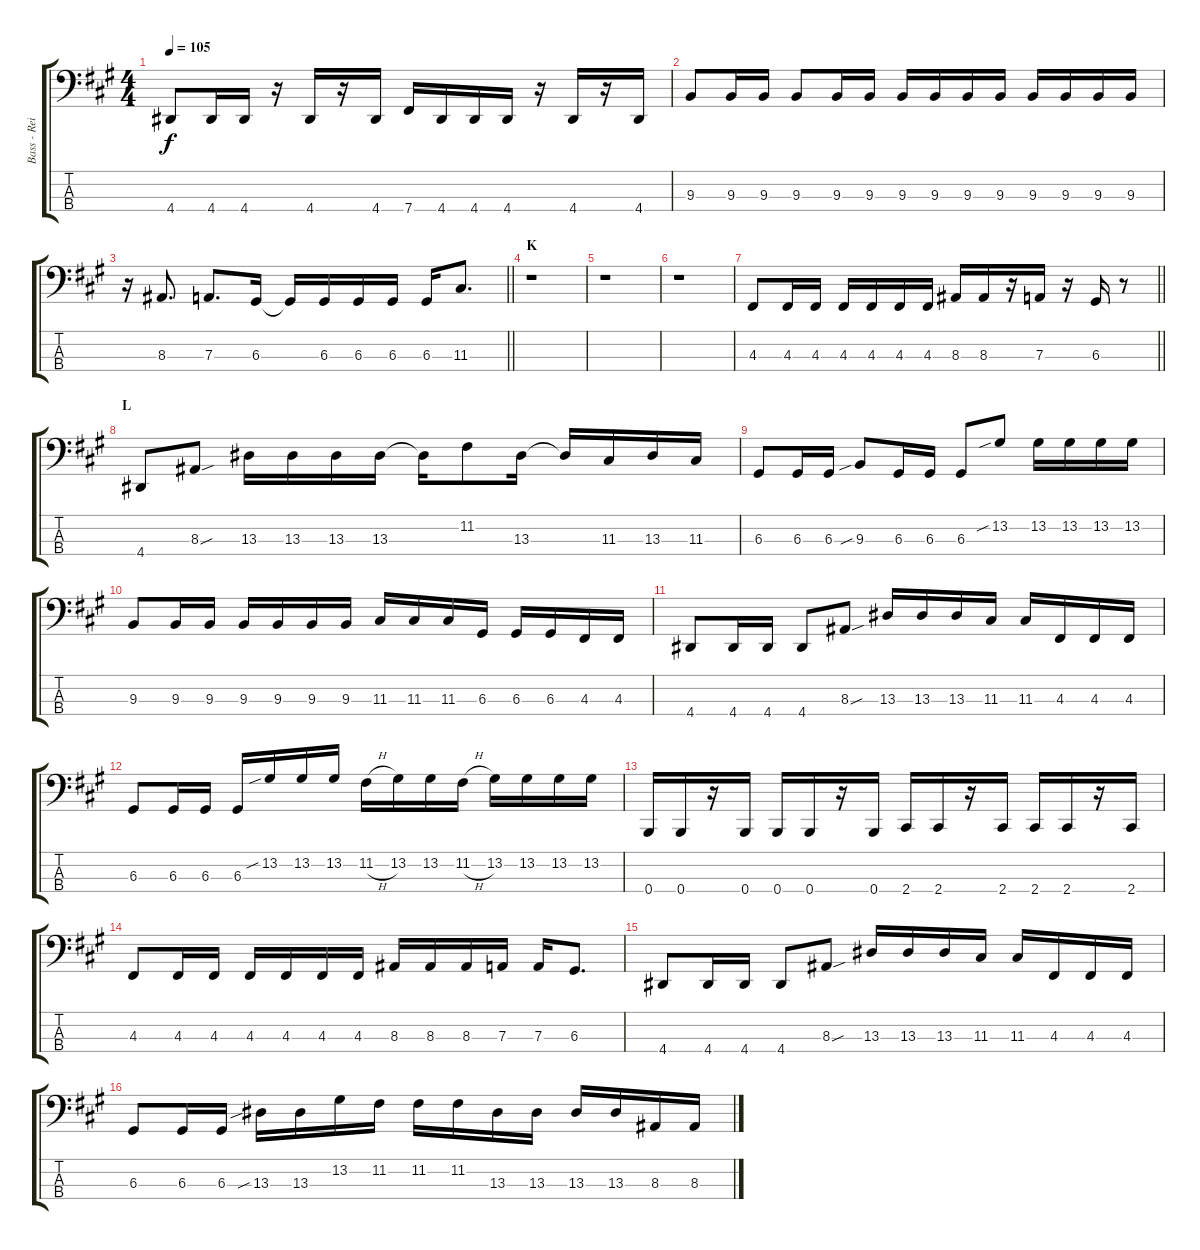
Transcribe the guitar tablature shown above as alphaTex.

\track ("Bass - Reita" "Bass - Rei") {instrument electricbasspick}
\staff {score tabs}
\tuning (C2 G1 D1 B0) {hide}
\ts (4 4)
\tempo 105
\clef f4
\ks a
4.4.8{dy f} 4.4.16 4.4.16 r.16 4.4.16 r.16 4.4.16 7.4.16 4.4.16 4.4.16 4.4.16 r.16 4.4.16 r.16 4.4.16 |
9.3.8 9.3.16 9.3.16 9.3.8 9.3.16 9.3.16 9.3.16 9.3.16 9.3.16 9.3.16 9.3.16 9.3.16 9.3.16 9.3.16 |
\barLineRight lightlight
r.16 8.3.8{d} 7.3.8{d} 6.3.16 6.3{t}.16 6.3.16 6.3.16 6.3.16 6.3.16 11.3.8{d} |
\section ("" "K")
r.1 |
r.1 |
r.1 |
\barLineRight lightlight
4.3.8 4.3.16 4.3.16 4.3.16 4.3.16 4.3.16 4.3.16 8.3.16 8.3.16 r.16 7.3.16 r.16 6.3.16 r.8 |
\section ("" "L")
4.4.8 8.3{sou}.8 13.3.16 13.3.16 13.3.16 13.3.16 13.3{t}.16 11.2.8 13.3.16 13.3{t}.16 11.3.16 13.3.16 11.3.16 |
6.3.8 6.3.16 6.3.16 9.3{sib}.8 6.3.16 6.3.16 6.3.8 13.2{sib}.8 13.2.16 13.2.16 13.2.16 13.2.16 |
9.3.8 9.3.16 9.3.16 9.3.16 9.3.16 9.3.16 9.3.16 11.3.16 11.3.16 11.3.16 6.3.16 6.3.16 6.3.16 4.3.16 4.3.16 |
4.4.8 4.4.16 4.4.16 4.4.8 8.3{sou}.8 13.3.16 13.3.16 13.3.16 11.3.16 11.3.16 4.3.16 4.3.16 4.3.16 |
6.3.8 6.3.16 6.3.16 6.3.16 13.2{sib}.16 13.2.16 13.2.16 11.2{h}.16 13.2.16 13.2.16 11.2{h}.16 13.2.16 13.2.16 13.2.16 13.2.16 |
0.4.16 0.4.16 r.16 0.4.16 0.4.16 0.4.16 r.16 0.4.16 2.4.16 2.4.16 r.16 2.4.16 2.4.16 2.4.16 r.16 2.4.16 |
4.3.8 4.3.16 4.3.16 4.3.16 4.3.16 4.3.16 4.3.16 8.3.16 8.3.16 8.3.16 7.3.16 7.3.16 6.3.8{d} |
4.4.8 4.4.16 4.4.16 4.4.8 8.3{sou}.8 13.3.16 13.3.16 13.3.16 11.3.16 11.3.16 4.3.16 4.3.16 4.3.16 |
6.3.8 6.3.16 6.3.16 13.3{sib}.16 13.3.16 13.2.16 11.2.16 11.2.16 11.2.16 13.3.16 13.3.16 13.3.16 13.3.16 8.3.16 8.3.16
